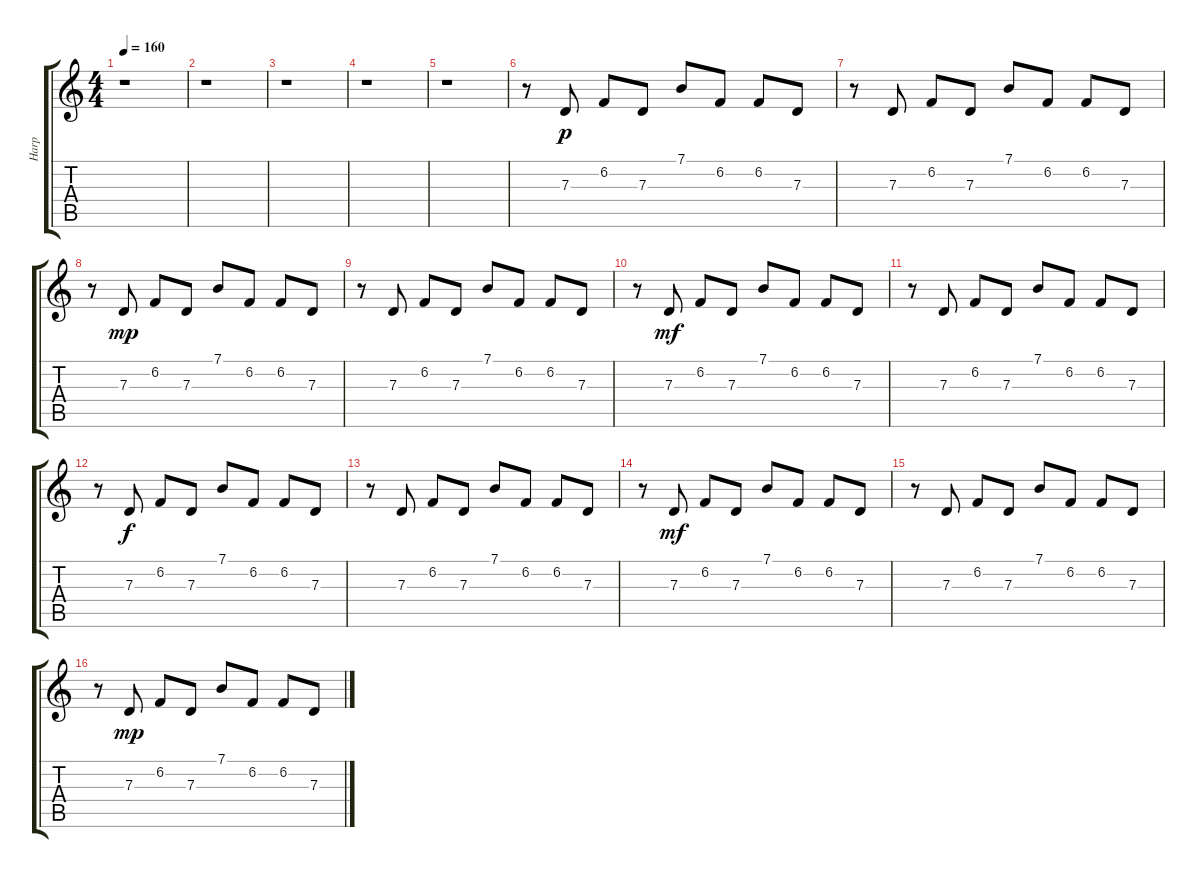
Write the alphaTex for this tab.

\track ("Harp" "Harp") {instrument orchestralharp}
\staff {score tabs}
\tuning (E4 B3 G3 D3 A2 E2) {hide}
\ts (4 4)
\tempo 160
\clef g2
\ks c
r.1{dy p} |
r.1 |
r.1 |
r.1 |
r.1 |
r.8 7.3.8 6.2.8 7.3.8 7.1.8 6.2.8 6.2.8 7.3.8 |
r.8 7.3.8 6.2.8 7.3.8 7.1.8 6.2.8 6.2.8 7.3.8 |
r.8 7.3.8{dy mp} 6.2.8 7.3.8 7.1.8 6.2.8 6.2.8 7.3.8 |
r.8 7.3.8 6.2.8 7.3.8 7.1.8 6.2.8 6.2.8 7.3.8 |
r.8 7.3.8{dy mf} 6.2.8 7.3.8 7.1.8 6.2.8 6.2.8 7.3.8 |
r.8 7.3.8 6.2.8 7.3.8 7.1.8 6.2.8 6.2.8 7.3.8 |
r.8 7.3.8{dy f} 6.2.8 7.3.8 7.1.8 6.2.8 6.2.8 7.3.8 |
r.8 7.3.8 6.2.8 7.3.8 7.1.8 6.2.8 6.2.8 7.3.8 |
r.8 7.3.8{dy mf} 6.2.8 7.3.8 7.1.8 6.2.8 6.2.8 7.3.8 |
r.8 7.3.8 6.2.8 7.3.8 7.1.8 6.2.8 6.2.8 7.3.8 |
r.8 7.3.8{dy mp} 6.2.8 7.3.8 7.1.8 6.2.8 6.2.8 7.3.8
